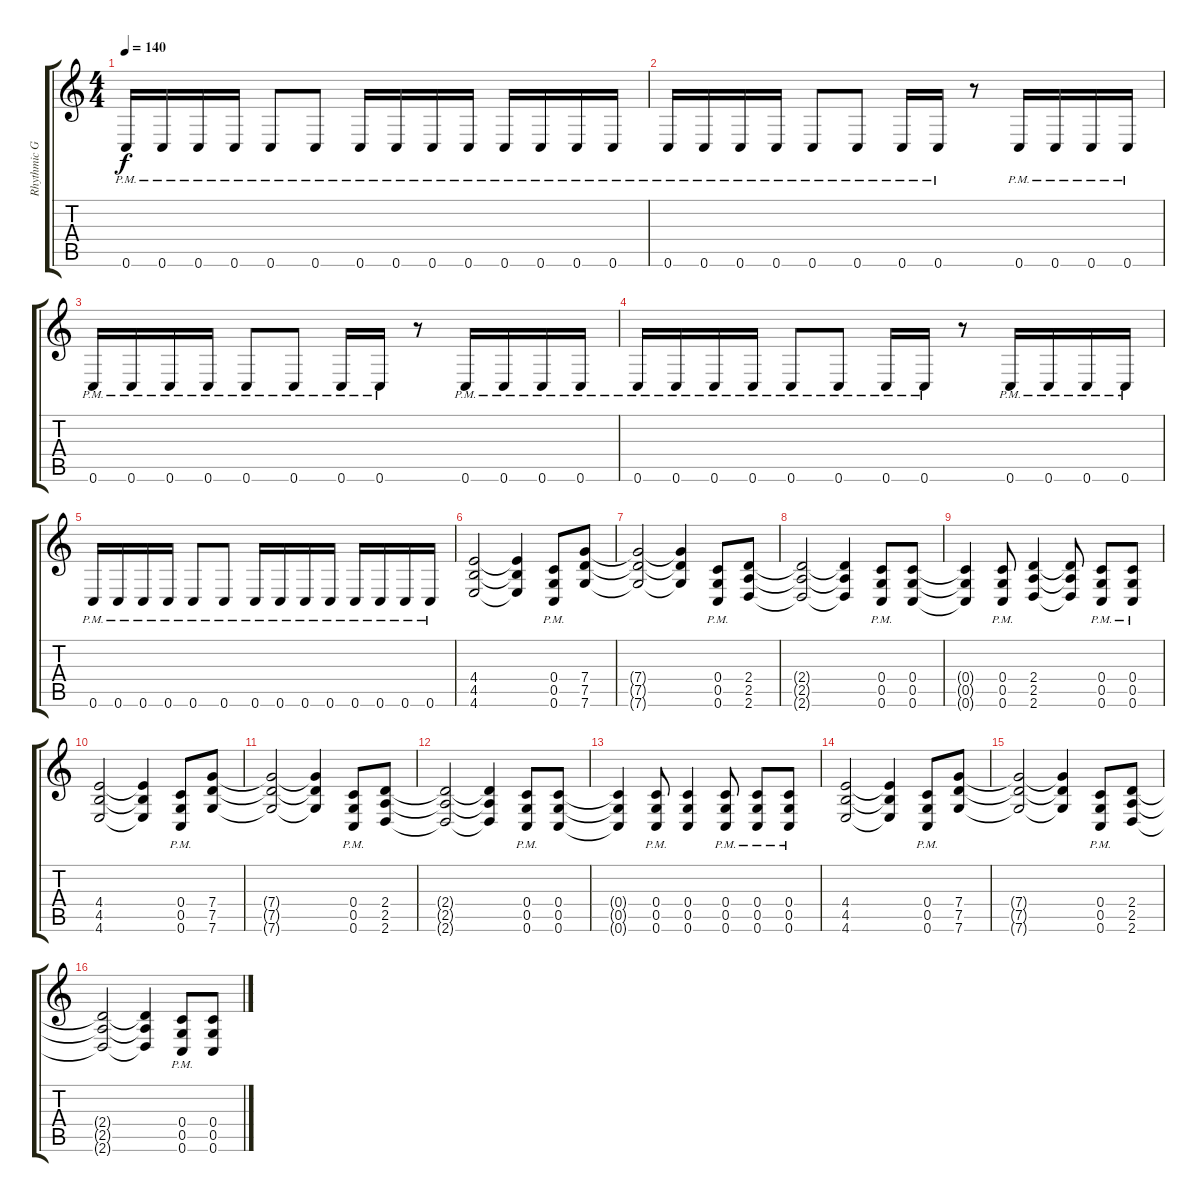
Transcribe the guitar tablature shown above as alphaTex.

\track ("Rhythmic Guitar" "Rhythmic G") {instrument distortionguitar}
\staff {score tabs}
\tuning (D4 A3 F3 C3 G2 C2) {hide}
\ts (4 4)
\tempo 140
\clef g2
\ks c
0.6{pm}.16{dy f} 0.6{pm}.16 0.6{pm}.16 0.6{pm}.16 0.6{pm}.8 0.6{pm}.8 0.6{pm}.16 0.6{pm}.16 0.6{pm}.16 0.6{pm}.16 0.6{pm}.16 0.6{pm}.16 0.6{pm}.16 0.6{pm}.16 |
0.6{pm}.16 0.6{pm}.16 0.6{pm}.16 0.6{pm}.16 0.6{pm}.8 0.6{pm}.8 0.6{pm}.16 0.6{pm}.16 r.8 0.6{pm}.16 0.6{pm}.16 0.6{pm}.16 0.6{pm}.16 |
0.6{pm}.16 0.6{pm}.16 0.6{pm}.16 0.6{pm}.16 0.6{pm}.8 0.6{pm}.8 0.6{pm}.16 0.6{pm}.16 r.8 0.6{pm}.16 0.6{pm}.16 0.6{pm}.16 0.6{pm}.16 |
0.6{pm}.16 0.6{pm}.16 0.6{pm}.16 0.6{pm}.16 0.6{pm}.8 0.6{pm}.8 0.6{pm}.16 0.6{pm}.16 r.8 0.6{pm}.16 0.6{pm}.16 0.6{pm}.16 0.6{pm}.16 |
0.6{pm}.16 0.6{pm}.16 0.6{pm}.16 0.6{pm}.16 0.6{pm}.8 0.6{pm}.8 0.6{pm}.16 0.6{pm}.16 0.6{pm}.16 0.6{pm}.16 0.6{pm}.16 0.6{pm}.16 0.6{pm}.16 0.6{pm}.16 |
(4.4 4.5 4.6).2 (4.4{t} 4.5{t} 4.6{t}).4 (0.4{pm} 0.5{pm} 0.6{pm}).8 (7.4 7.5 7.6).8 |
(7.4{t} 7.5{t} 7.6{t}).2 (7.4{t} 7.5{t} 7.6{t}).4 (0.4{pm} 0.5{pm} 0.6{pm}).8 (2.4 2.5 2.6).8 |
(2.4{t} 2.5{t} 2.6{t}).2 (2.4{t} 2.5{t} 2.6{t}).4 (0.4{pm} 0.5{pm} 0.6{pm}).8 (0.4 0.5 0.6).8 |
(0.4{t} 0.5{t} 0.6{t}).4 (0.4{pm} 0.5{pm} 0.6{pm}).8 (2.4 2.5 2.6).4 (2.4{t} 2.5{t} 2.6{t}).8 (0.4{pm} 0.5{pm} 0.6{pm}).8 (0.4{pm} 0.5{pm} 0.6{pm}).8 |
(4.4 4.5 4.6).2 (4.4{t} 4.5{t} 4.6{t}).4 (0.4{pm} 0.5{pm} 0.6{pm}).8 (7.4 7.5 7.6).8 |
(7.4{t} 7.5{t} 7.6{t}).2 (7.4{t} 7.5{t} 7.6{t}).4 (0.4{pm} 0.5{pm} 0.6{pm}).8 (2.4 2.5 2.6).8 |
(2.4{t} 2.5{t} 2.6{t}).2 (2.4{t} 2.5{t} 2.6{t}).4 (0.4{pm} 0.5{pm} 0.6{pm}).8 (0.4 0.5 0.6).8 |
(0.4{t} 0.5{t} 0.6{t}).4 (0.4{pm} 0.5{pm} 0.6{pm}).8 (0.4 0.5 0.6).4 (0.4{pm} 0.5{pm} 0.6{pm}).8 (0.4{pm} 0.5{pm} 0.6{pm}).8 (0.4{pm} 0.5{pm} 0.6{pm}).8 |
(4.4 4.5 4.6).2 (4.4{t} 4.5{t} 4.6{t}).4 (0.4{pm} 0.5{pm} 0.6{pm}).8 (7.4 7.5 7.6).8 |
(7.4{t} 7.5{t} 7.6{t}).2 (7.4{t} 7.5{t} 7.6{t}).4 (0.4{pm} 0.5{pm} 0.6{pm}).8 (2.4 2.5 2.6).8 |
(2.4{t} 2.5{t} 2.6{t}).2 (2.4{t} 2.5{t} 2.6{t}).4 (0.4{pm} 0.5{pm} 0.6{pm}).8 (0.4 0.5 0.6).8
